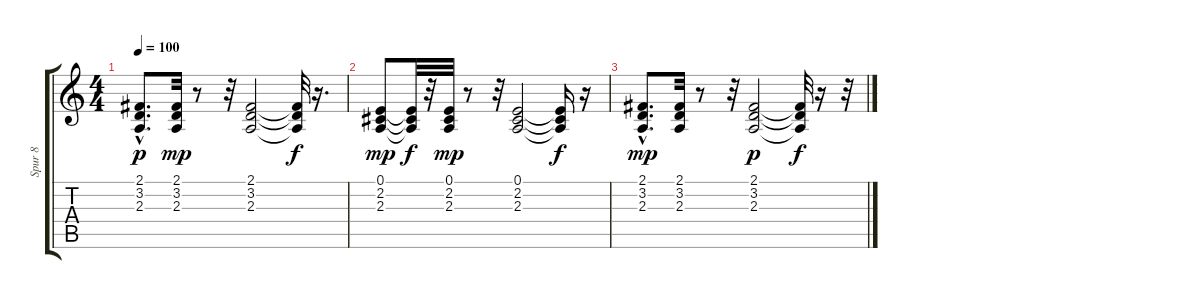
\track ("Spur 8" "Spur 8") {instrument pad3polysynth}
\staff {score tabs}
\tuning (E4 B3 G3 D3 A2 E2) {hide}
\ts (4 4)
\tempo 100
\clef g2
\ks c
(2.1{hac} 3.2{hac} 2.3{hac}).8{d dy p} (2.1 3.2 2.3).32{dy mp} r.8 r.32 (2.1 3.2 2.3).2 (2.1{t} 3.2{t} 2.3{t}).32{dy f} r.16{d} |
(0.1 2.2 2.3).8{dy mp} (0.1{t} 2.2{t} 2.3{t}).32{dy f} r.32 (0.1 2.2 2.3).32{dy mp} r.8 r.32 (0.1 2.2 2.3).2 (0.1{t} 2.2{t} 2.3{t}).16{dy f} r.16 |
(2.1 3.2{hac} 2.3).8{d dy mp} (2.1 3.2 2.3).32 r.8 r.32 (2.1 3.2 2.3).2{dy p} (2.1{t} 3.2{t} 2.3{t}).32{dy f} r.16 r.32
